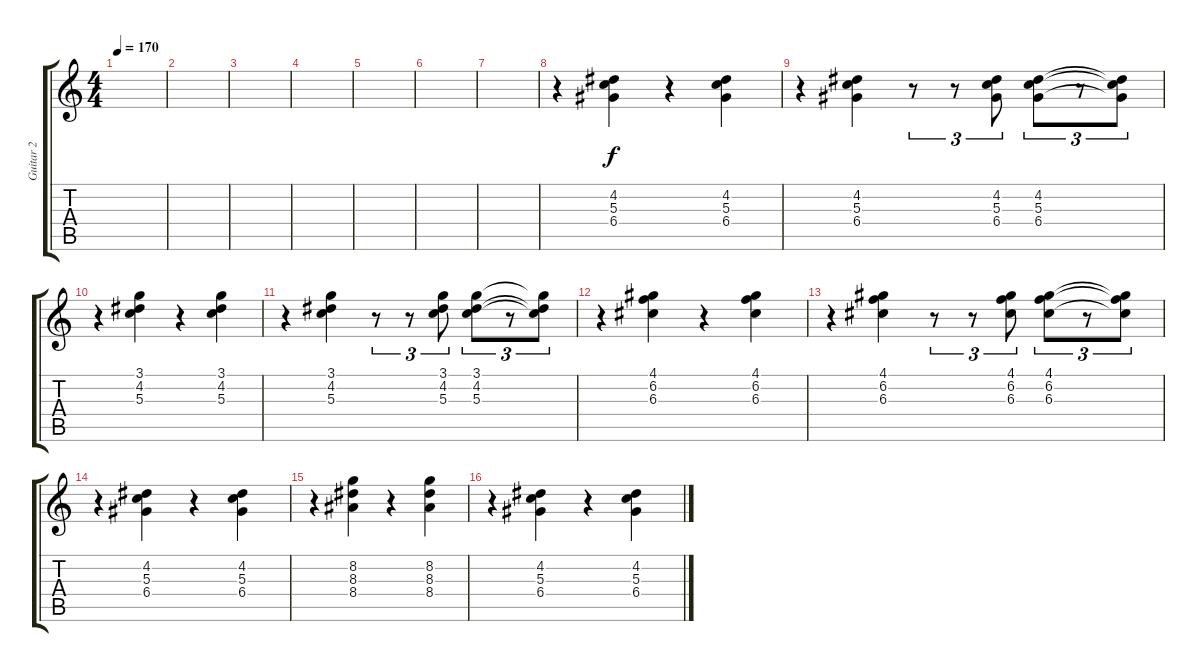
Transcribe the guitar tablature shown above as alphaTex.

\track ("Guitar 2" "Guitar 2") {instrument acousticguitarsteel}
\staff {score tabs}
\tuning (E4 B3 G3 D3 A2 E2) {hide}
\ts (4 4)
\tempo 170
\clef g2
\ks c
|
|
|
|
|
|
|
r.4{volume 8} (4.2 5.3 6.4).4 r.4 (4.2 5.3 6.4).4 |
r.4 (4.2 5.3 6.4).4 r.8{tu (3 2)} r.8{tu (3 2)} (4.2 5.3 6.4).8{tu (3 2)} (4.2 5.3 6.4).8{tu (3 2)} r.8{tu (3 2)} (4.2{t} 5.3{t} 6.4{t}).8{tu (3 2)} |
r.4 (3.1 4.2 5.3).4 r.4 (3.1 4.2 5.3).4 |
r.4 (3.1 4.2 5.3).4 r.8{tu (3 2)} r.8{tu (3 2)} (3.1 4.2 5.3).8{tu (3 2)} (3.1 4.2 5.3).8{tu (3 2)} r.8{tu (3 2)} (3.1{t} 4.2{t} 5.3{t}).8{tu (3 2)} |
r.4 (4.1 6.2 6.3).4 r.4 (4.1 6.2 6.3).4 |
r.4 (4.1 6.2 6.3).4 r.8{tu (3 2)} r.8{tu (3 2)} (4.1 6.2 6.3).8{tu (3 2)} (4.1 6.2 6.3).8{tu (3 2)} r.8{tu (3 2)} (4.1{t} 6.2{t} 6.3{t}).8{tu (3 2)} |
r.4 (4.2 5.3 6.4).4 r.4 (4.2 5.3 6.4).4 |
r.4 (8.2 8.3 8.4).4 r.4 (8.2 8.3 8.4).4 |
r.4 (4.2 5.3 6.4).4 r.4 (4.2 5.3 6.4).4
